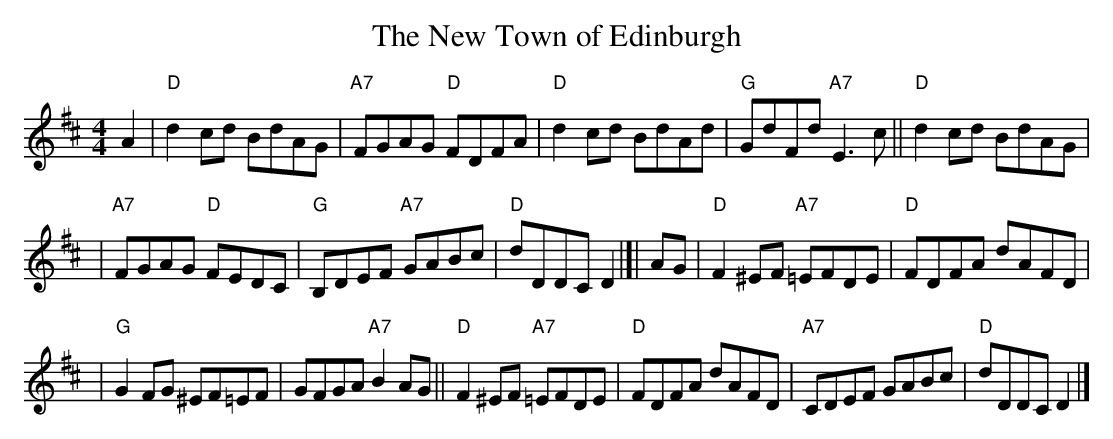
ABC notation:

X:1
T:The New Town of Edinburgh
M:4/4
L:1/8
K:D
A2 | "D"d2cd BdAG | "A7"FGAG "D"FDFA | "D"d2cd BdAd | "G"GdFd "A7"E3c || "D"d2cd BdAG |
| "A7"FGAG "D"FEDC | "G"B,DEF "A7"GABc | "D"dDDC D2 |[| AG | "D"F2^EF "A7"=EFDE | "D"FDFA dAFD |
| "G"G2 FG ^EF=EF | GFGA "A7"B2AG || "D"F2^EF "A7"=EFDE | "D"FDFA dAFD | "A7"CDEF GABc | "D"dDDC D2 |]
